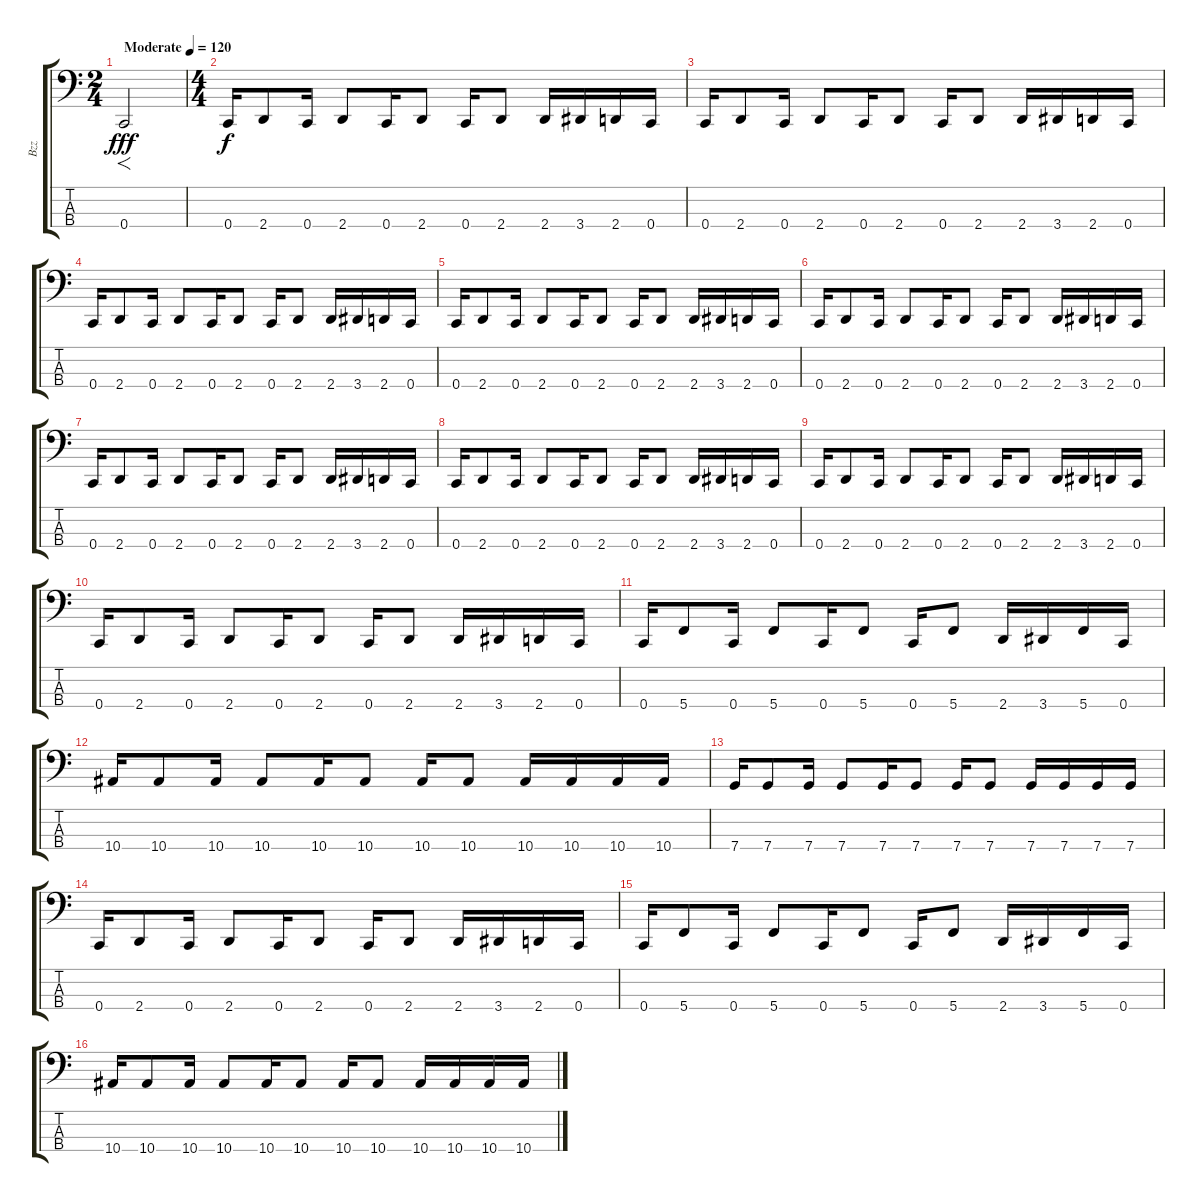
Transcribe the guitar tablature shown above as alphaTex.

\track ("Bzz" "Bzz") {instrument electricbassfinger}
\staff {score tabs}
\tuning (F2 C2 G1 C1) {hide}
\ts (2 4)
\tempo (120 "Moderate")
\clef f4
\ks c
0.4.2{f dy fff instrument electricbassfinger} |
\ts (4 4)
0.4.16{dy f} 2.4.8 0.4.16 2.4.8 0.4.16 2.4.8 0.4.16 2.4.8 2.4.16 3.4.16 2.4.16 0.4.16 |
0.4.16 2.4.8 0.4.16 2.4.8 0.4.16 2.4.8 0.4.16 2.4.8 2.4.16 3.4.16 2.4.16 0.4.16 |
0.4.16 2.4.8 0.4.16 2.4.8 0.4.16 2.4.8 0.4.16 2.4.8 2.4.16 3.4.16 2.4.16 0.4.16 |
0.4.16 2.4.8 0.4.16 2.4.8 0.4.16 2.4.8 0.4.16 2.4.8 2.4.16 3.4.16 2.4.16 0.4.16 |
0.4.16 2.4.8 0.4.16 2.4.8 0.4.16 2.4.8 0.4.16 2.4.8 2.4.16 3.4.16 2.4.16 0.4.16 |
0.4.16 2.4.8 0.4.16 2.4.8 0.4.16 2.4.8 0.4.16 2.4.8 2.4.16 3.4.16 2.4.16 0.4.16 |
0.4.16 2.4.8 0.4.16 2.4.8 0.4.16 2.4.8 0.4.16 2.4.8 2.4.16 3.4.16 2.4.16 0.4.16 |
0.4.16 2.4.8 0.4.16 2.4.8 0.4.16 2.4.8 0.4.16 2.4.8 2.4.16 3.4.16 2.4.16 0.4.16 |
0.4.16 2.4.8 0.4.16 2.4.8 0.4.16 2.4.8 0.4.16 2.4.8 2.4.16 3.4.16 2.4.16 0.4.16 |
0.4.16 5.4.8 0.4.16 5.4.8 0.4.16 5.4.8 0.4.16 5.4.8 2.4.16 3.4.16 5.4.16 0.4.16 |
10.4.16 10.4.8 10.4.16 10.4.8 10.4.16 10.4.8 10.4.16 10.4.8 10.4.16 10.4.16 10.4.16 10.4.16 |
7.4.16 7.4.8 7.4.16 7.4.8 7.4.16 7.4.8 7.4.16 7.4.8 7.4.16 7.4.16 7.4.16 7.4.16 |
0.4.16 2.4.8 0.4.16 2.4.8 0.4.16 2.4.8 0.4.16 2.4.8 2.4.16 3.4.16 2.4.16 0.4.16 |
0.4.16 5.4.8 0.4.16 5.4.8 0.4.16 5.4.8 0.4.16 5.4.8 2.4.16 3.4.16 5.4.16 0.4.16 |
10.4.16 10.4.8 10.4.16 10.4.8 10.4.16 10.4.8 10.4.16 10.4.8 10.4.16 10.4.16 10.4.16 10.4.16
